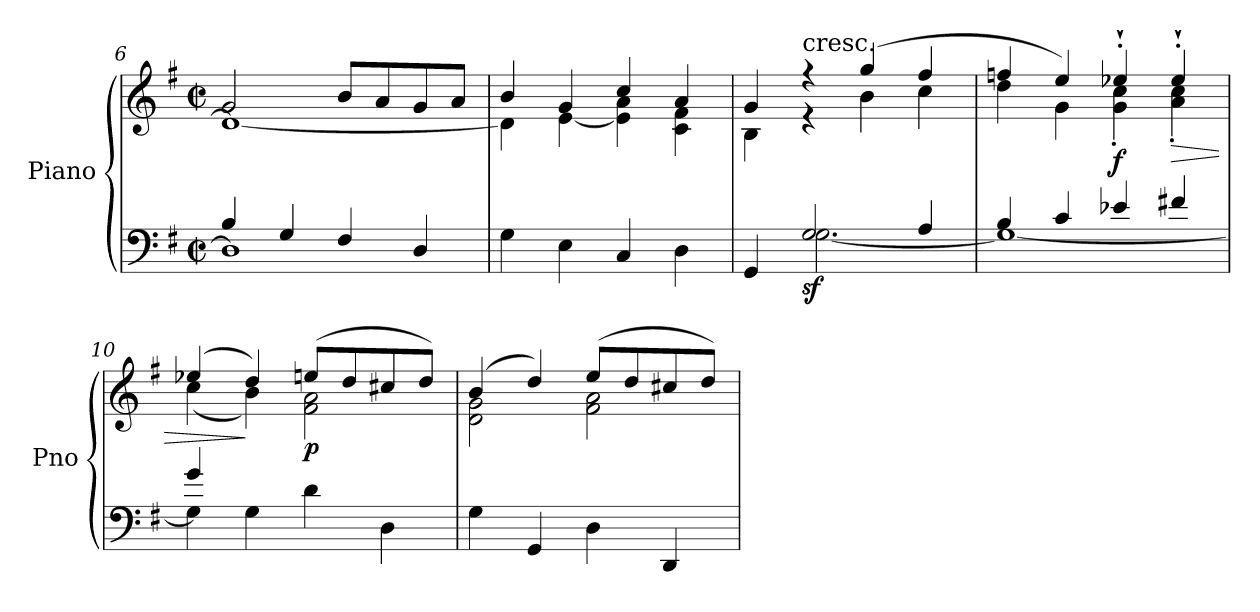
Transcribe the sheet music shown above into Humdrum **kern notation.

**kern	**kern	**dynam
*part1	*part1	*part1
*staff2	*staff1	*staff1/2
*I"Piano	*	*
*I'Pno	*	*
*clefF4	*clefG2	*
*k[f#]	*k[f#]	*
*G:	*G:	*
*M2/2	*M2/2	*
*met(c|)	*met(c|)	*
=6	=6	=6
*^	*^	*
4B/	1D]	2g/	1d_	.
4G/	.	.	.	.
4F#/	.	8b/L	.	.
.	.	8a/	.	.
4D/	.	8g/	.	.
.	.	8a/J	.	.
*v	*v	*	*	*
!!LO:LB:g=z	!!
=7	=7	=7	=7
4G\	4b/	4d\]	.
4E\	4g/	[4e\	.
4C/	4cc/	4e\] 4a\	.
4D\	4a/	4c\ 4f#\	.
=8	=8	=8	=8
*^	*	*	*
4GG/	4ryy	4g/	4B\	.
!	!	!LO:TX:a:t=cresc.	!	!
!	!	!	!	!LO:DY:b=2
2G/	[2.G\	4rff	4re	sf
.	.	(4gg/	4b\	.
4A/	.	4ff#/	4cc\	.
=9	=9	=9	=9	=9
4B/	1G_	4ffn/	4dd\	.
4c/	.	4ee/)	4g\	.
!	!	!	!	!LO:DY:b
4e-X/	.	4ee-X`'/	4g\' 4cc\'	f
!	!	!	!	!LO:HP:b
4f#X/	.	4ee-`'/	4a\' 4cc\'	>
=10	=10	=10	=10	=10
4g/	4G\]	(4ee-X/	(4cc\	.
4G\	2.ryy	4dd/)	4b\)	]
!	!	!	!	!LO:DY:b
4d\	.	(8een/L	2f#\ 2a\	p
.	.	8dd/	.	.
4D\	.	8cc#X/	.	.
.	.	8dd/J)	.	.
*v	*v	*	*	*
=11	=11	=11	=11
4G\	(4b/	2d\ 2g\	.
4GG/	4dd/)	.	.
4D\	(8ee/L	2f#\ 2a\	.
.	8dd/	.	.
4DD/	8cc#X/	.	.
.	8dd/J)	.	.
*	*v	*v	*
=	=	=
*-	*-	*-
